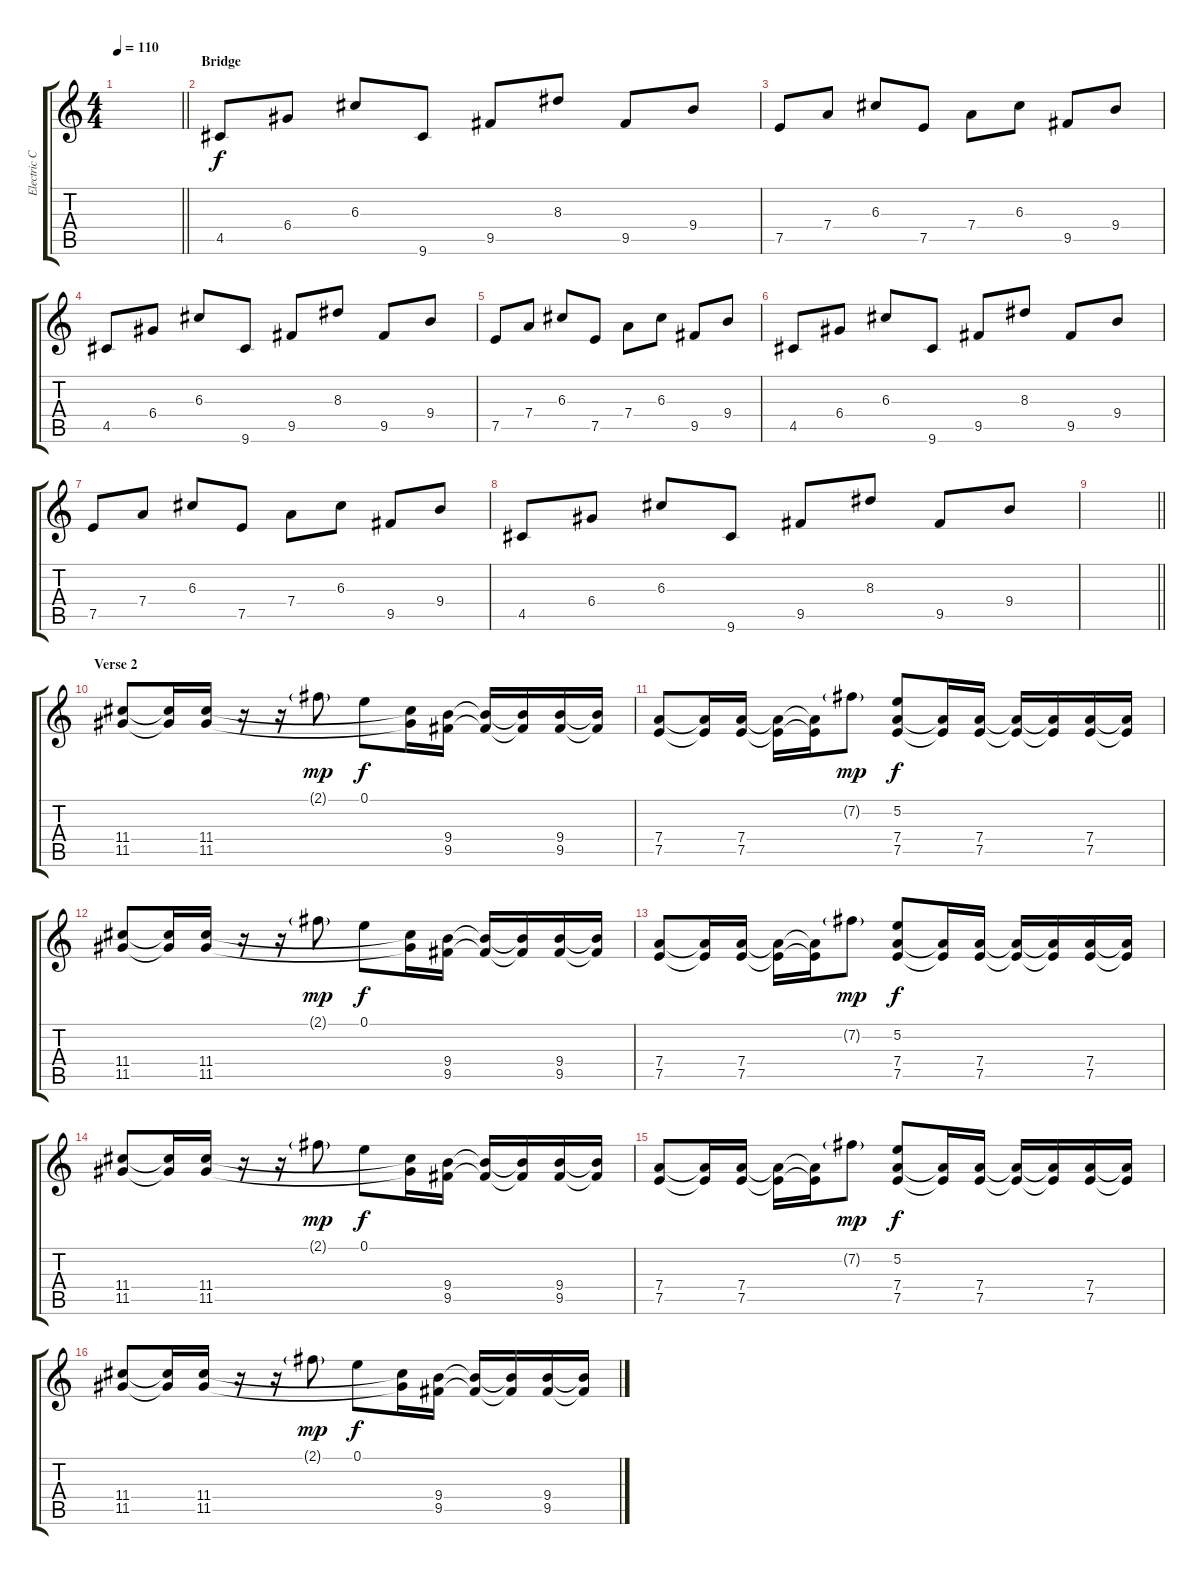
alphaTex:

\track ("Electric Clean Guitar" "Electric C") {instrument electricguitarjazz}
\staff {score tabs}
\tuning (E4 B3 G3 D3 A2 E2) {hide}
\ts (4 4)
\tempo 110
\clef g2
\barLineRight lightlight
\ks c
|
\section ("" "Bridge ")
4.5.8 6.4.8 6.3.8 9.6.8 9.5.8 8.3.8 9.5.8 9.4.8 |
7.5.8 7.4.8 6.3.8 7.5.8 7.4.8 6.3.8 9.5.8 9.4.8 |
4.5.8 6.4.8 6.3.8 9.6.8 9.5.8 8.3.8 9.5.8 9.4.8 |
7.5.8 7.4.8 6.3.8 7.5.8 7.4.8 6.3.8 9.5.8 9.4.8 |
4.5.8 6.4.8 6.3.8 9.6.8 9.5.8 8.3.8 9.5.8 9.4.8 |
7.5.8 7.4.8 6.3.8 7.5.8 7.4.8 6.3.8 9.5.8 9.4.8 |
4.5.8 6.4.8 6.3.8 9.6.8 9.5.8 8.3.8 9.5.8 9.4.8 |
\barLineRight lightlight
|
\section ("" "Verse 2")
(11.4 11.5).8 (11.4{t} 11.5{t}).16 (11.4 11.5).16 r.16 r.16 2.1{g}.8{dy mp} 0.1.8{dy f} (11.4{t} 11.5{t}).16 (9.4 9.5).16 (9.4{t} 9.5{t}).16 (9.4{t} 9.5{t}).16 (9.4 9.5).16 (9.4{t} 9.5{t}).16 |
(7.4 7.5).8 (7.4{t} 7.5{t}).16 (7.4 7.5).16 (7.4{t} 7.5{t}).16 (7.4{t} 7.5{t}).16 7.2{g}.8{dy mp} (5.2 7.4 7.5).8{dy f} (7.4{t} 7.5{t}).16 (7.4 7.5).16 (7.4{t} 7.5{t}).16 (7.4{t} 7.5{t}).16 (7.4 7.5).16 (7.4{t} 7.5{t}).16 |
(11.4 11.5).8 (11.4{t} 11.5{t}).16 (11.4 11.5).16 r.16 r.16 2.1{g}.8{dy mp} 0.1.8{dy f} (11.4{t} 11.5{t}).16 (9.4 9.5).16 (9.4{t} 9.5{t}).16 (9.4{t} 9.5{t}).16 (9.4 9.5).16 (9.4{t} 9.5{t}).16 |
(7.4 7.5).8 (7.4{t} 7.5{t}).16 (7.4 7.5).16 (7.4{t} 7.5{t}).16 (7.4{t} 7.5{t}).16 7.2{g}.8{dy mp} (5.2 7.4 7.5).8{dy f} (7.4{t} 7.5{t}).16 (7.4 7.5).16 (7.4{t} 7.5{t}).16 (7.4{t} 7.5{t}).16 (7.4 7.5).16 (7.4{t} 7.5{t}).16 |
(11.4 11.5).8 (11.4{t} 11.5{t}).16 (11.4 11.5).16 r.16 r.16 2.1{g}.8{dy mp} 0.1.8{dy f} (11.4{t} 11.5{t}).16 (9.4 9.5).16 (9.4{t} 9.5{t}).16 (9.4{t} 9.5{t}).16 (9.4 9.5).16 (9.4{t} 9.5{t}).16 |
(7.4 7.5).8 (7.4{t} 7.5{t}).16 (7.4 7.5).16 (7.4{t} 7.5{t}).16 (7.4{t} 7.5{t}).16 7.2{g}.8{dy mp} (5.2 7.4 7.5).8{dy f} (7.4{t} 7.5{t}).16 (7.4 7.5).16 (7.4{t} 7.5{t}).16 (7.4{t} 7.5{t}).16 (7.4 7.5).16 (7.4{t} 7.5{t}).16 |
(11.4 11.5).8 (11.4{t} 11.5{t}).16 (11.4 11.5).16 r.16 r.16 2.1{g}.8{dy mp} 0.1.8{dy f} (11.4{t} 11.5{t}).16 (9.4 9.5).16 (9.4{t} 9.5{t}).16 (9.4{t} 9.5{t}).16 (9.4 9.5).16 (9.4{t} 9.5{t}).16
